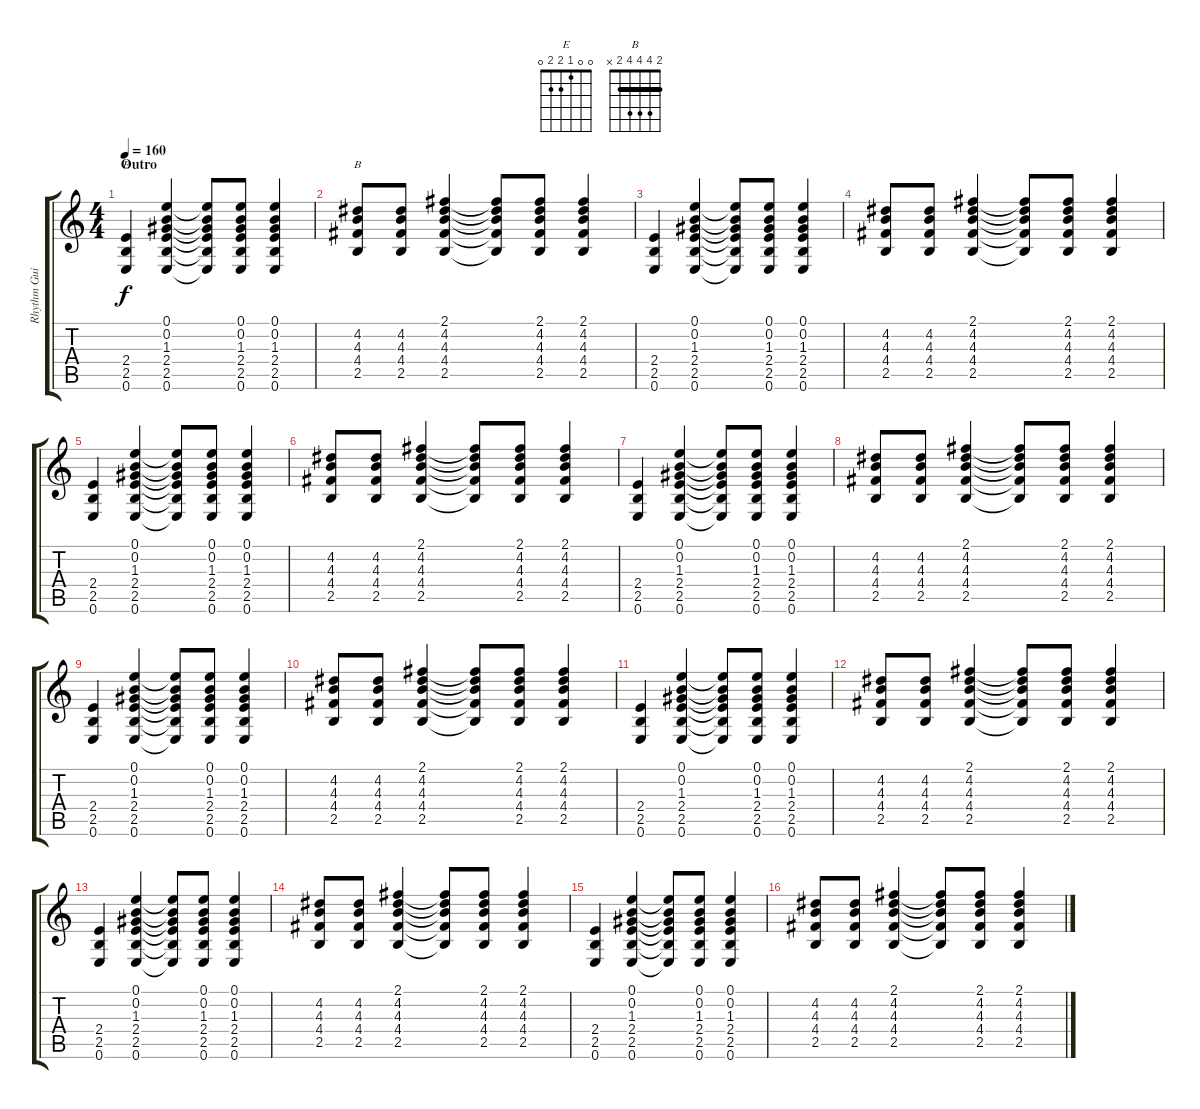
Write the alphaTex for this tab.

\track ("Rhythm Guitar" "Rhythm Gui") {instrument electricguitarclean}
\staff {score tabs}
\tuning (E4 B3 G3 D3 A2 E2) {hide}
\chord ("E" 0 0 1 2 2 0)
\chord ("B" 2 4 4 4 2 x) {barre 2}
\ts (4 4)
\section ("" "Outro")
\tempo 160
\clef g2
\ks c
(2.4 2.5 0.6).4{ch "E" dy f} (0.1 0.2 1.3 2.4 2.5 0.6).4 (0.1{t} 0.2{t} 1.3{t} 2.4{t} 2.5{t} 0.6{t}).8 (0.1 0.2 1.3 2.4 2.5 0.6).8 (0.1 0.2 1.3 2.4 2.5 0.6).4 |
(4.2 4.3 4.4 2.5).8{ch "B"} (4.2 4.3 4.4 2.5).8 (2.1 4.2 4.3 4.4 2.5).4 (2.1{t} 4.2{t} 4.3{t} 4.4{t} 2.5{t}).8 (2.1 4.2 4.3 4.4 2.5).8 (2.1 4.2 4.3 4.4 2.5).4 |
(2.4 2.5 0.6).4 (0.1 0.2 1.3 2.4 2.5 0.6).4 (0.1{t} 0.2{t} 1.3{t} 2.4{t} 2.5{t} 0.6{t}).8 (0.1 0.2 1.3 2.4 2.5 0.6).8 (0.1 0.2 1.3 2.4 2.5 0.6).4 |
(4.2 4.3 4.4 2.5).8 (4.2 4.3 4.4 2.5).8 (2.1 4.2 4.3 4.4 2.5).4 (2.1{t} 4.2{t} 4.3{t} 4.4{t} 2.5{t}).8 (2.1 4.2 4.3 4.4 2.5).8 (2.1 4.2 4.3 4.4 2.5).4 |
(2.4 2.5 0.6).4 (0.1 0.2 1.3 2.4 2.5 0.6).4 (0.1{t} 0.2{t} 1.3{t} 2.4{t} 2.5{t} 0.6{t}).8 (0.1 0.2 1.3 2.4 2.5 0.6).8 (0.1 0.2 1.3 2.4 2.5 0.6).4 |
(4.2 4.3 4.4 2.5).8 (4.2 4.3 4.4 2.5).8 (2.1 4.2 4.3 4.4 2.5).4 (2.1{t} 4.2{t} 4.3{t} 4.4{t} 2.5{t}).8 (2.1 4.2 4.3 4.4 2.5).8 (2.1 4.2 4.3 4.4 2.5).4 |
(2.4 2.5 0.6).4 (0.1 0.2 1.3 2.4 2.5 0.6).4 (0.1{t} 0.2{t} 1.3{t} 2.4{t} 2.5{t} 0.6{t}).8 (0.1 0.2 1.3 2.4 2.5 0.6).8 (0.1 0.2 1.3 2.4 2.5 0.6).4 |
(4.2 4.3 4.4 2.5).8 (4.2 4.3 4.4 2.5).8 (2.1 4.2 4.3 4.4 2.5).4 (2.1{t} 4.2{t} 4.3{t} 4.4{t} 2.5{t}).8 (2.1 4.2 4.3 4.4 2.5).8 (2.1 4.2 4.3 4.4 2.5).4 |
(2.4 2.5 0.6).4 (0.1 0.2 1.3 2.4 2.5 0.6).4 (0.1{t} 0.2{t} 1.3{t} 2.4{t} 2.5{t} 0.6{t}).8 (0.1 0.2 1.3 2.4 2.5 0.6).8 (0.1 0.2 1.3 2.4 2.5 0.6).4 |
(4.2 4.3 4.4 2.5).8 (4.2 4.3 4.4 2.5).8 (2.1 4.2 4.3 4.4 2.5).4 (2.1{t} 4.2{t} 4.3{t} 4.4{t} 2.5{t}).8 (2.1 4.2 4.3 4.4 2.5).8 (2.1 4.2 4.3 4.4 2.5).4 |
(2.4 2.5 0.6).4 (0.1 0.2 1.3 2.4 2.5 0.6).4 (0.1{t} 0.2{t} 1.3{t} 2.4{t} 2.5{t} 0.6{t}).8 (0.1 0.2 1.3 2.4 2.5 0.6).8 (0.1 0.2 1.3 2.4 2.5 0.6).4 |
(4.2 4.3 4.4 2.5).8 (4.2 4.3 4.4 2.5).8 (2.1 4.2 4.3 4.4 2.5).4 (2.1{t} 4.2{t} 4.3{t} 4.4{t} 2.5{t}).8 (2.1 4.2 4.3 4.4 2.5).8 (2.1 4.2 4.3 4.4 2.5).4 |
(2.4 2.5 0.6).4 (0.1 0.2 1.3 2.4 2.5 0.6).4 (0.1{t} 0.2{t} 1.3{t} 2.4{t} 2.5{t} 0.6{t}).8 (0.1 0.2 1.3 2.4 2.5 0.6).8 (0.1 0.2 1.3 2.4 2.5 0.6).4 |
(4.2 4.3 4.4 2.5).8 (4.2 4.3 4.4 2.5).8 (2.1 4.2 4.3 4.4 2.5).4 (2.1{t} 4.2{t} 4.3{t} 4.4{t} 2.5{t}).8 (2.1 4.2 4.3 4.4 2.5).8 (2.1 4.2 4.3 4.4 2.5).4 |
(2.4 2.5 0.6).4 (0.1 0.2 1.3 2.4 2.5 0.6).4 (0.1{t} 0.2{t} 1.3{t} 2.4{t} 2.5{t} 0.6{t}).8 (0.1 0.2 1.3 2.4 2.5 0.6).8 (0.1 0.2 1.3 2.4 2.5 0.6).4 |
(4.2 4.3 4.4 2.5).8 (4.2 4.3 4.4 2.5).8 (2.1 4.2 4.3 4.4 2.5).4 (2.1{t} 4.2{t} 4.3{t} 4.4{t} 2.5{t}).8 (2.1 4.2 4.3 4.4 2.5).8 (2.1 4.2 4.3 4.4 2.5).4
